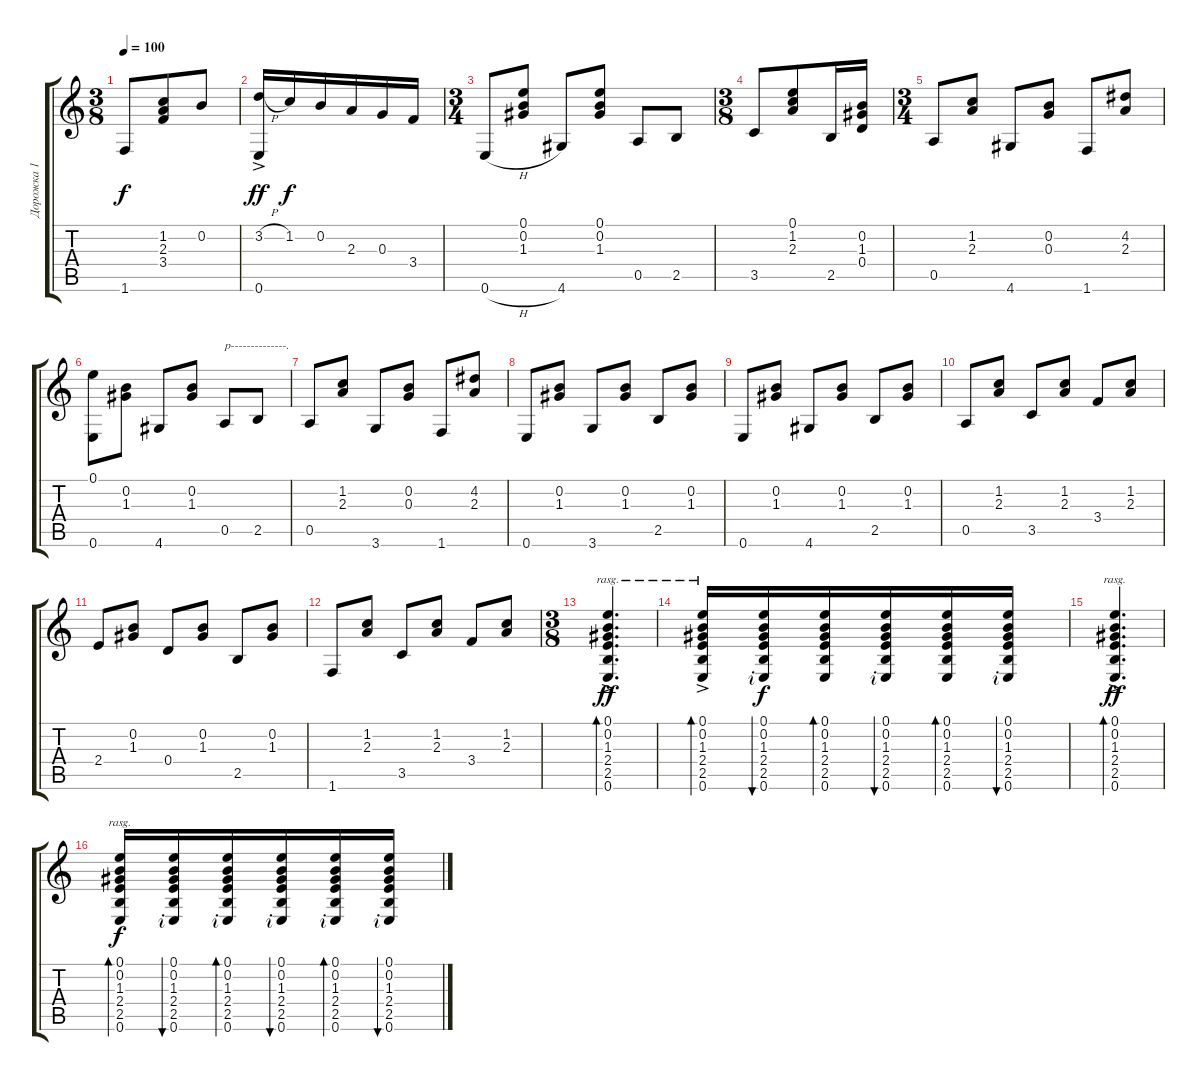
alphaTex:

\track ("Дорожка 1" "Дорожка 1") {instrument acousticguitarnylon}
\staff {score tabs}
\tuning (E4 B3 G3 D3 A2 E2) {hide}
\ts (3 8)
\tempo 100
\clef g2
\ks c
1.6.8{dy f} (1.2 2.3 3.4).8 0.2.8 |
(3.2{h} 0.6{ac}).16{dy ff} 1.2.16{dy f} 0.2.16{beam Up} 2.3.16{beam Up} 0.3.16 3.4.16 |
\ts (3 4)
0.6{h}.8 (0.1 0.2 1.3).8 4.6.8 (0.1 0.2 1.3).8 0.5.8 2.5.8 |
\ts (3 8)
3.5.8 (0.1 1.2 2.3).8{beam Up} 2.5.16 (0.2 1.3 0.4).16 |
\ts (3 4)
0.5.8 (1.2 2.3).8 4.6.8 (0.2 0.3).8 1.6.8 (4.2 2.3).8 |
(0.1 0.6).8{beam Down} (0.2 1.3).8{beam Down} 4.6.8 (0.2 1.3).8 0.5.8{txt "p--------------."} 2.5.8 |
0.5.8 (1.2 2.3).8 3.6.8 (0.2 0.3).8 1.6.8 (4.2 2.3).8 |
0.6.8 (0.2 1.3).8 3.6.8 (0.2 1.3).8 2.5.8 (0.2 1.3).8 |
0.6.8 (0.2 1.3).8 4.6.8 (0.2 1.3).8 2.5.8 (0.2 1.3).8 |
0.5.8 (1.2 2.3).8 3.5.8 (1.2 2.3).8 3.4.8 (1.2 2.3).8 |
2.4.8 (0.2 1.3).8 0.4.8 (0.2 1.3).8 2.5.8 (0.2 1.3).8 |
1.6.8 (1.2 2.3).8 3.5.8 (1.2 2.3).8 3.4.8 (1.2 2.3).8 |
\ts (3 8)
(0.1{ac} 0.2{ac} 1.3{ac} 2.4{ac} 2.5{ac} 0.6{ac}).4{d bd 480 rasg ii dy ff} |
(0.1{ac} 0.2{ac} 1.3{ac} 2.4{ac} 2.5{ac} 0.6{ac}).16{bd 120 rasg ii} (0.1 0.2 1.3 2.4 2.5 0.6{rf 2}).16{bu 120 dy f} (0.1 0.2 1.3 2.4 2.5 0.6).16{bd 120} (0.1 0.2 1.3 2.4 2.5 0.6{rf 2}).16{bu 120} (0.1 0.2 1.3 2.4 2.5 0.6).16{bd 120} (0.1 0.2 1.3 2.4 2.5 0.6{rf 2}).16{bu 120} |
(0.1{ac} 0.2{ac} 1.3{ac} 2.4{ac} 2.5{ac} 0.6{ac}).4{d bd 480 rasg ii dy ff} |
(0.1 0.2 1.3 2.4 2.5 0.6).16{bd 120 rasg ii dy f} (0.1 0.2 1.3 2.4 2.5 0.6{rf 2}).16{bu 120} (0.1 0.2 1.3 2.4 2.5 0.6{rf 2}).16{bd 120} (0.1 0.2 1.3 2.4 2.5 0.6{rf 2}).16{bu 120} (0.1 0.2 1.3 2.4 2.5 0.6{rf 2}).16{bd 120} (0.1 0.2 1.3 2.4 2.5 0.6{rf 2}).16{bu 120}
